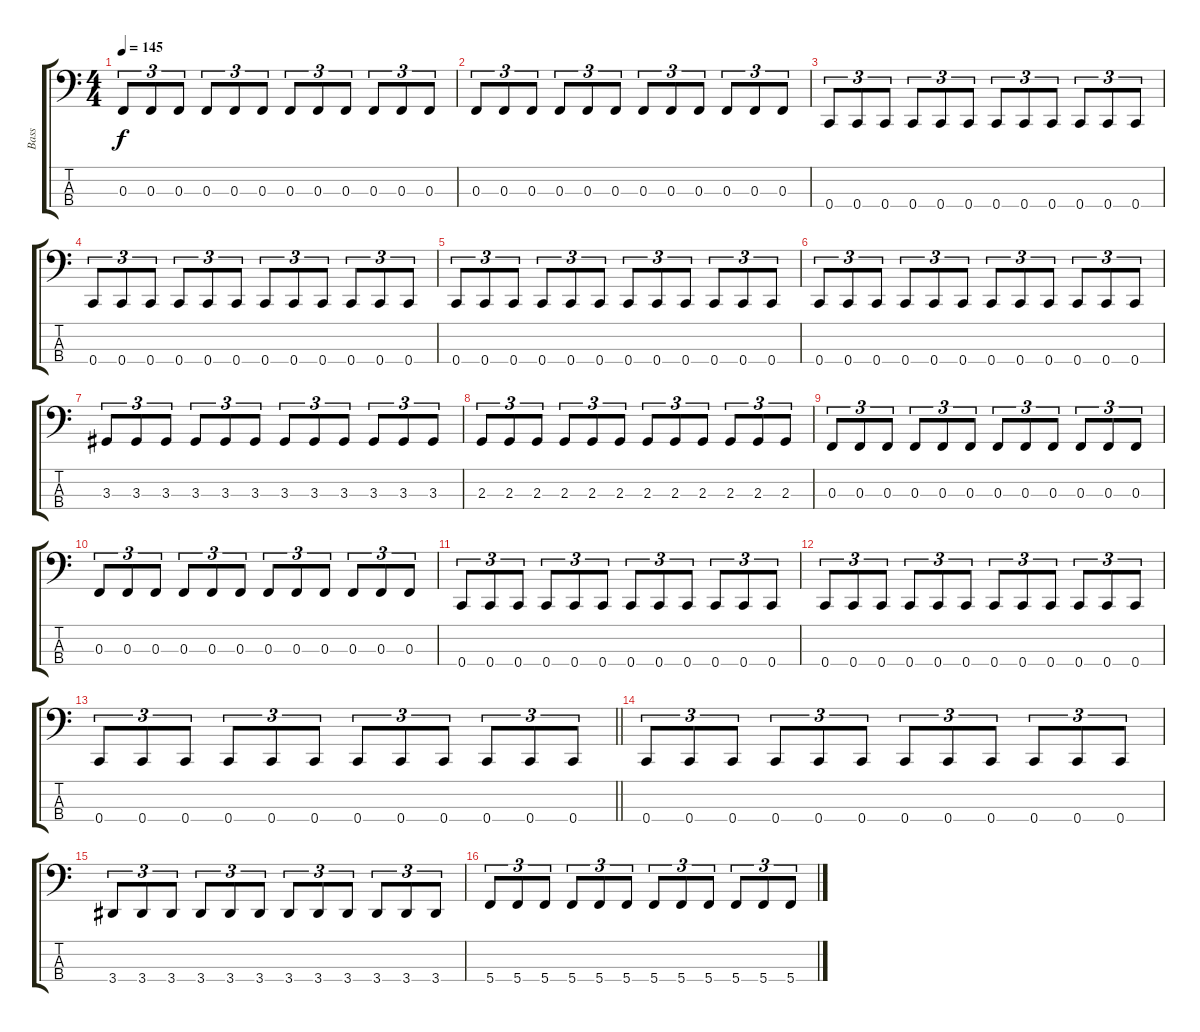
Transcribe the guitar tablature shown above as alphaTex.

\track ("Bass" "Bass") {instrument electricbasspick}
\staff {score tabs}
\tuning (Eb2 Bb1 F1 C1) {hide}
\ts (4 4)
\tempo 145
\clef f4
\ks c
0.3.8{tu (3 2) dy f} 0.3.8{tu (3 2)} 0.3.8{tu (3 2)} 0.3.8{tu (3 2)} 0.3.8{tu (3 2)} 0.3.8{tu (3 2)} 0.3.8{tu (3 2)} 0.3.8{tu (3 2)} 0.3.8{tu (3 2)} 0.3.8{tu (3 2)} 0.3.8{tu (3 2)} 0.3.8{tu (3 2)} |
0.3.8{tu (3 2)} 0.3.8{tu (3 2)} 0.3.8{tu (3 2)} 0.3.8{tu (3 2)} 0.3.8{tu (3 2)} 0.3.8{tu (3 2)} 0.3.8{tu (3 2)} 0.3.8{tu (3 2)} 0.3.8{tu (3 2)} 0.3.8{tu (3 2)} 0.3.8{tu (3 2)} 0.3.8{tu (3 2)} |
0.4.8{tu (3 2)} 0.4.8{tu (3 2)} 0.4.8{tu (3 2)} 0.4.8{tu (3 2)} 0.4.8{tu (3 2)} 0.4.8{tu (3 2)} 0.4.8{tu (3 2)} 0.4.8{tu (3 2)} 0.4.8{tu (3 2)} 0.4.8{tu (3 2)} 0.4.8{tu (3 2)} 0.4.8{tu (3 2)} |
0.4.8{tu (3 2)} 0.4.8{tu (3 2)} 0.4.8{tu (3 2)} 0.4.8{tu (3 2)} 0.4.8{tu (3 2)} 0.4.8{tu (3 2)} 0.4.8{tu (3 2)} 0.4.8{tu (3 2)} 0.4.8{tu (3 2)} 0.4.8{tu (3 2)} 0.4.8{tu (3 2)} 0.4.8{tu (3 2)} |
0.4.8{tu (3 2)} 0.4.8{tu (3 2)} 0.4.8{tu (3 2)} 0.4.8{tu (3 2)} 0.4.8{tu (3 2)} 0.4.8{tu (3 2)} 0.4.8{tu (3 2)} 0.4.8{tu (3 2)} 0.4.8{tu (3 2)} 0.4.8{tu (3 2)} 0.4.8{tu (3 2)} 0.4.8{tu (3 2)} |
0.4.8{tu (3 2)} 0.4.8{tu (3 2)} 0.4.8{tu (3 2)} 0.4.8{tu (3 2)} 0.4.8{tu (3 2)} 0.4.8{tu (3 2)} 0.4.8{tu (3 2)} 0.4.8{tu (3 2)} 0.4.8{tu (3 2)} 0.4.8{tu (3 2)} 0.4.8{tu (3 2)} 0.4.8{tu (3 2)} |
3.3.8{tu (3 2)} 3.3.8{tu (3 2)} 3.3.8{tu (3 2)} 3.3.8{tu (3 2)} 3.3.8{tu (3 2)} 3.3.8{tu (3 2)} 3.3.8{tu (3 2)} 3.3.8{tu (3 2)} 3.3.8{tu (3 2)} 3.3.8{tu (3 2)} 3.3.8{tu (3 2)} 3.3.8{tu (3 2)} |
2.3.8{tu (3 2)} 2.3.8{tu (3 2)} 2.3.8{tu (3 2)} 2.3.8{tu (3 2)} 2.3.8{tu (3 2)} 2.3.8{tu (3 2)} 2.3.8{tu (3 2)} 2.3.8{tu (3 2)} 2.3.8{tu (3 2)} 2.3.8{tu (3 2)} 2.3.8{tu (3 2)} 2.3.8{tu (3 2)} |
0.3.8{tu (3 2)} 0.3.8{tu (3 2)} 0.3.8{tu (3 2)} 0.3.8{tu (3 2)} 0.3.8{tu (3 2)} 0.3.8{tu (3 2)} 0.3.8{tu (3 2)} 0.3.8{tu (3 2)} 0.3.8{tu (3 2)} 0.3.8{tu (3 2)} 0.3.8{tu (3 2)} 0.3.8{tu (3 2)} |
0.3.8{tu (3 2)} 0.3.8{tu (3 2)} 0.3.8{tu (3 2)} 0.3.8{tu (3 2)} 0.3.8{tu (3 2)} 0.3.8{tu (3 2)} 0.3.8{tu (3 2)} 0.3.8{tu (3 2)} 0.3.8{tu (3 2)} 0.3.8{tu (3 2)} 0.3.8{tu (3 2)} 0.3.8{tu (3 2)} |
0.4.8{tu (3 2)} 0.4.8{tu (3 2)} 0.4.8{tu (3 2)} 0.4.8{tu (3 2)} 0.4.8{tu (3 2)} 0.4.8{tu (3 2)} 0.4.8{tu (3 2)} 0.4.8{tu (3 2)} 0.4.8{tu (3 2)} 0.4.8{tu (3 2)} 0.4.8{tu (3 2)} 0.4.8{tu (3 2)} |
0.4.8{tu (3 2)} 0.4.8{tu (3 2)} 0.4.8{tu (3 2)} 0.4.8{tu (3 2)} 0.4.8{tu (3 2)} 0.4.8{tu (3 2)} 0.4.8{tu (3 2)} 0.4.8{tu (3 2)} 0.4.8{tu (3 2)} 0.4.8{tu (3 2)} 0.4.8{tu (3 2)} 0.4.8{tu (3 2)} |
\barLineRight lightlight
0.4.8{tu (3 2)} 0.4.8{tu (3 2)} 0.4.8{tu (3 2)} 0.4.8{tu (3 2)} 0.4.8{tu (3 2)} 0.4.8{tu (3 2)} 0.4.8{tu (3 2)} 0.4.8{tu (3 2)} 0.4.8{tu (3 2)} 0.4.8{tu (3 2)} 0.4.8{tu (3 2)} 0.4.8{tu (3 2)} |
0.4.8{tu (3 2)} 0.4.8{tu (3 2)} 0.4.8{tu (3 2)} 0.4.8{tu (3 2)} 0.4.8{tu (3 2)} 0.4.8{tu (3 2)} 0.4.8{tu (3 2)} 0.4.8{tu (3 2)} 0.4.8{tu (3 2)} 0.4.8{tu (3 2)} 0.4.8{tu (3 2)} 0.4.8{tu (3 2)} |
3.4.8{tu (3 2)} 3.4.8{tu (3 2)} 3.4.8{tu (3 2)} 3.4.8{tu (3 2)} 3.4.8{tu (3 2)} 3.4.8{tu (3 2)} 3.4.8{tu (3 2)} 3.4.8{tu (3 2)} 3.4.8{tu (3 2)} 3.4.8{tu (3 2)} 3.4.8{tu (3 2)} 3.4.8{tu (3 2)} |
5.4.8{tu (3 2)} 5.4.8{tu (3 2)} 5.4.8{tu (3 2)} 5.4.8{tu (3 2)} 5.4.8{tu (3 2)} 5.4.8{tu (3 2)} 5.4.8{tu (3 2)} 5.4.8{tu (3 2)} 5.4.8{tu (3 2)} 5.4.8{tu (3 2)} 5.4.8{tu (3 2)} 5.4.8{tu (3 2)}
